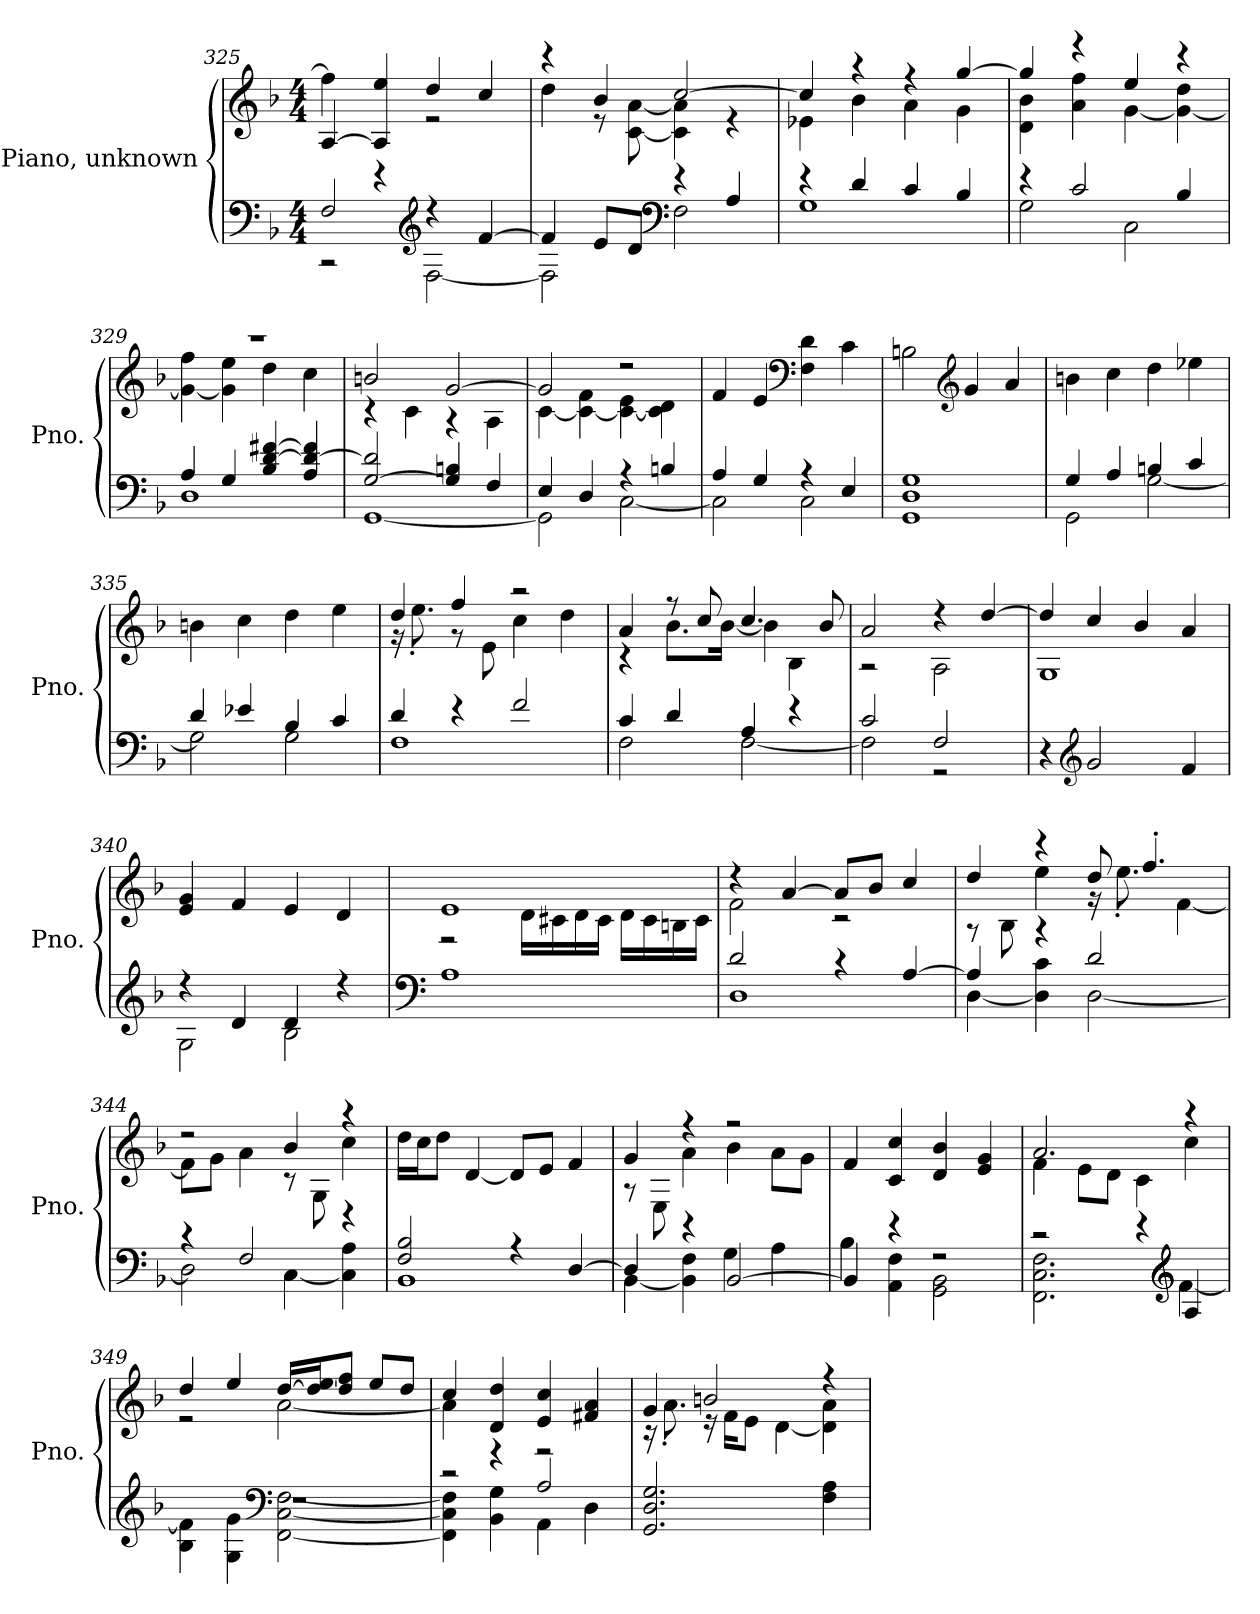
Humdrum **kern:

**kern	**kern
*part1	*part1
*staff2	*staff1
*I"Piano, unknown	*
*I'Pno.	*
*clefF4	*clefG2
*k[b-]	*k[b-]
*M4/4	*M4/4
=325	=325
*^	*^
2F/	2r	[4A/	4ff\]
.	.	4A/] 4ee/	4r
*clefG2	*	*	*
4r	[2F\	4dd/	2r
[4f/	.	4cc/	.
=326	=326	=326	=326
4f/]	2F\]	4r	4dd\
8e/L	.	4b-/	8r
8d/J	.	.	[8c\ [8a\
*clefF4	*	*	*
4r	2F\	[2cc/	4c\] 4a\]
4A/	.	.	4r
=327	=327	=327	=327
4r	1G	4cc/]	4e-X\
4d/	.	4r	4b-\
4c/	.	4r	4a\
4B-/	.	[4gg/	4g\
!!LO:LB:g=z	!!
=328	=328	=328	=328
4r	2G\	4gg/]	4d\ 4b-\
2c/	.	4r	4a\ 4ff\
.	2C\	4ee/	[4g\
4B-/	.	4r	4g\_ 4dd\
=329	=329	=329	=329
4A/	1D	1r	4g\_ 4ff\
4G/	.	.	4g\] 4ee\
4B-/ [4d/ [4f#X/	.	.	4dd\
4A/ 4d/_ 4f#/]	.	.	4cc\
=330	=330	=330	=330
[2G/ 2d/]	[1GG	2bn/	4r
.	.	.	4c\
4G/] 4Bn/	.	[2g/	4r
4F/	.	.	4A\
=331	=331	=331	=331
4E/	2GG\]	2g/]	[4c\
4D/	.	.	4c\_ 4f\
4r	[2C\	2r	4c\_ 4e\
4Bn/	.	.	4c\] 4d\
*	*	*v	*v
=332	=332	=332
4A/	2C\]	4f/
4G/	.	4e/
*	*	*clefF4
4r	2C\	4F\ 4d\
4E/	.	4c\
*v	*v	*
=333	=333
1GG 1D 1G	2Bn\
*	*clefG2
.	4g/
.	4a/
!!LO:LB:g=z
=334	=334
*^	*
4G/	2GG\	4bn\
4A/	.	4cc\
4Bn/	[2G\	4dd\
4c/	.	4ee-X\
=335	=335	=335
4d/	2G\]	4bn\
4e-X/	.	4cc\
4B-/	2G\	4dd\
4c/	.	4ee\
=336	=336	=336
*	*	*^
4d/	1F	4dd/	16r
.	.	.	8.ee'\
4r	.	4ff/	8r
.	.	.	8e\
2f/	.	2r	4cc\
.	.	.	4dd\
=337	=337	=337	=337
4c/	2F\	4a/	4r
4d/	.	8r	8.b-\L
.	.	8cc/	.
.	.	.	[16b-\Jk
4A/	[2F\	4.cc/	4b-\]
4r	.	.	4B-\
.	.	8b-/	.
=338	=338	=338	=338
2c/	2F\]	2a/	2r
2F/	2r	4r	2A\
.	.	[4dd/	.
*v	*v	*	*
=339	=339	=339
4r	4dd/]	1G
*clefG2	*	*
2g/	4cc/	.
.	4b-/	.
4f/	4a/	.
*	*v	*v
!!LO:LB:g=z
=340	=340
*^	*
4r	2G\	4e/ 4g/
4d/	.	4f/
4d/	2B-\	4e/
4r	.	4d/
*v	*v	*
=341	=341
*clefF4	*
*	*^
1A	1e	2r
.	.	16d\LL
.	.	16c#X\
.	.	16d\
.	.	16c#\JJ
.	.	16d\LL
.	.	16c#\
.	.	16Bn\
.	.	16c#\JJ
=342	=342	=342
*^	*	*
2d/	1D	4r	2f\
.	.	[4a/	.
4r	.	8a/L]	2r
.	.	8b-/J	.
[4A/	.	4cc/	.
=343	=343	=343	=343
4A/]	[4D\	4dd/	8r
.	.	.	8B-\
4r	4D\] 4c\	4r	4ee\
2d/	[2D\	8dd/	16r
.	.	.	8.ee'\
.	.	4.ff'/	.
.	.	.	[4f\
=344	=344	=344	=344
4r	2D\]	2r	8f\L]
.	.	.	8g\J
2F/	.	.	4a\
.	[4C\	4b-/	8r
.	.	.	8G\
4r	4C\] 4A\	4r	4cc\
*	*	*v	*v
!!LO:LB:g=z
=345	=345	=345
2F/ 2B-/	1BB-	16dd\LL
.	.	16cc\J
.	.	8dd\J
.	.	[4d/
4r	.	8d/L]
.	.	8e/J
[4D/	.	4f/
=346	=346	=346
*	*	*^
4D/]	[4BB-\	4g/	8r
.	.	.	8E\
4r	4BB-\] 4F\	4r	4a\
[2BB-/	4G\	2r	4b-\
.	4A\	.	8a\L
.	.	.	8g\J
*	*	*v	*v
=347	=347	=347
4BB-/]	4B-\	4f/
4r	4AA\ 4F\	4c/ 4cc/
2r	2GG\ 2BB-\	4d/ 4b-/
.	.	4e/ 4g/
=348	=348	=348
*	*	*^
2r	2.FF\ 2.C\ 2.F\	2.a/	4f\
.	.	.	8e\L
.	.	.	8d\J
4r	.	.	4c\
*clefG2	*	*	*
4A/	[4f\	4r	4cc\
=349	=349	=349	=349
1r	4B-\ 4f\]	4dd/	2r
.	4G\ 4g\	4ee/	.
*clefF4	*	*	*
.	[2FF\ [2C\ [2F\	[16dd/LL	[2a\
.	.	16dd/_ 16ee/J	.
.	.	8dd/] 8ff/J	.
.	.	8ee/L	.
.	.	8dd/J	.
!!LO:LB:g=z	!!
=350	=350	=350	=350
2r	4FF\] 4C\] 4F\]	4cc/	4a\]
.	4BB-\ 4G\	4d/ 4dd/	4r
2A/	4AA\	4e/ 4cc/	2r
.	4D\	4f#X/ 4a/	.
*v	*v	*	*
=351	=351	=351
2.GG/ 2.D/ 2.G/	4g/	16r
.	.	8.a'\
.	2bn/	16r
.	.	16f\KL
.	.	8e\J
.	.	[4d\
4F\ 4A\	4r	4d\] 4a\
*	*v	*v
=	=
*-	*-
